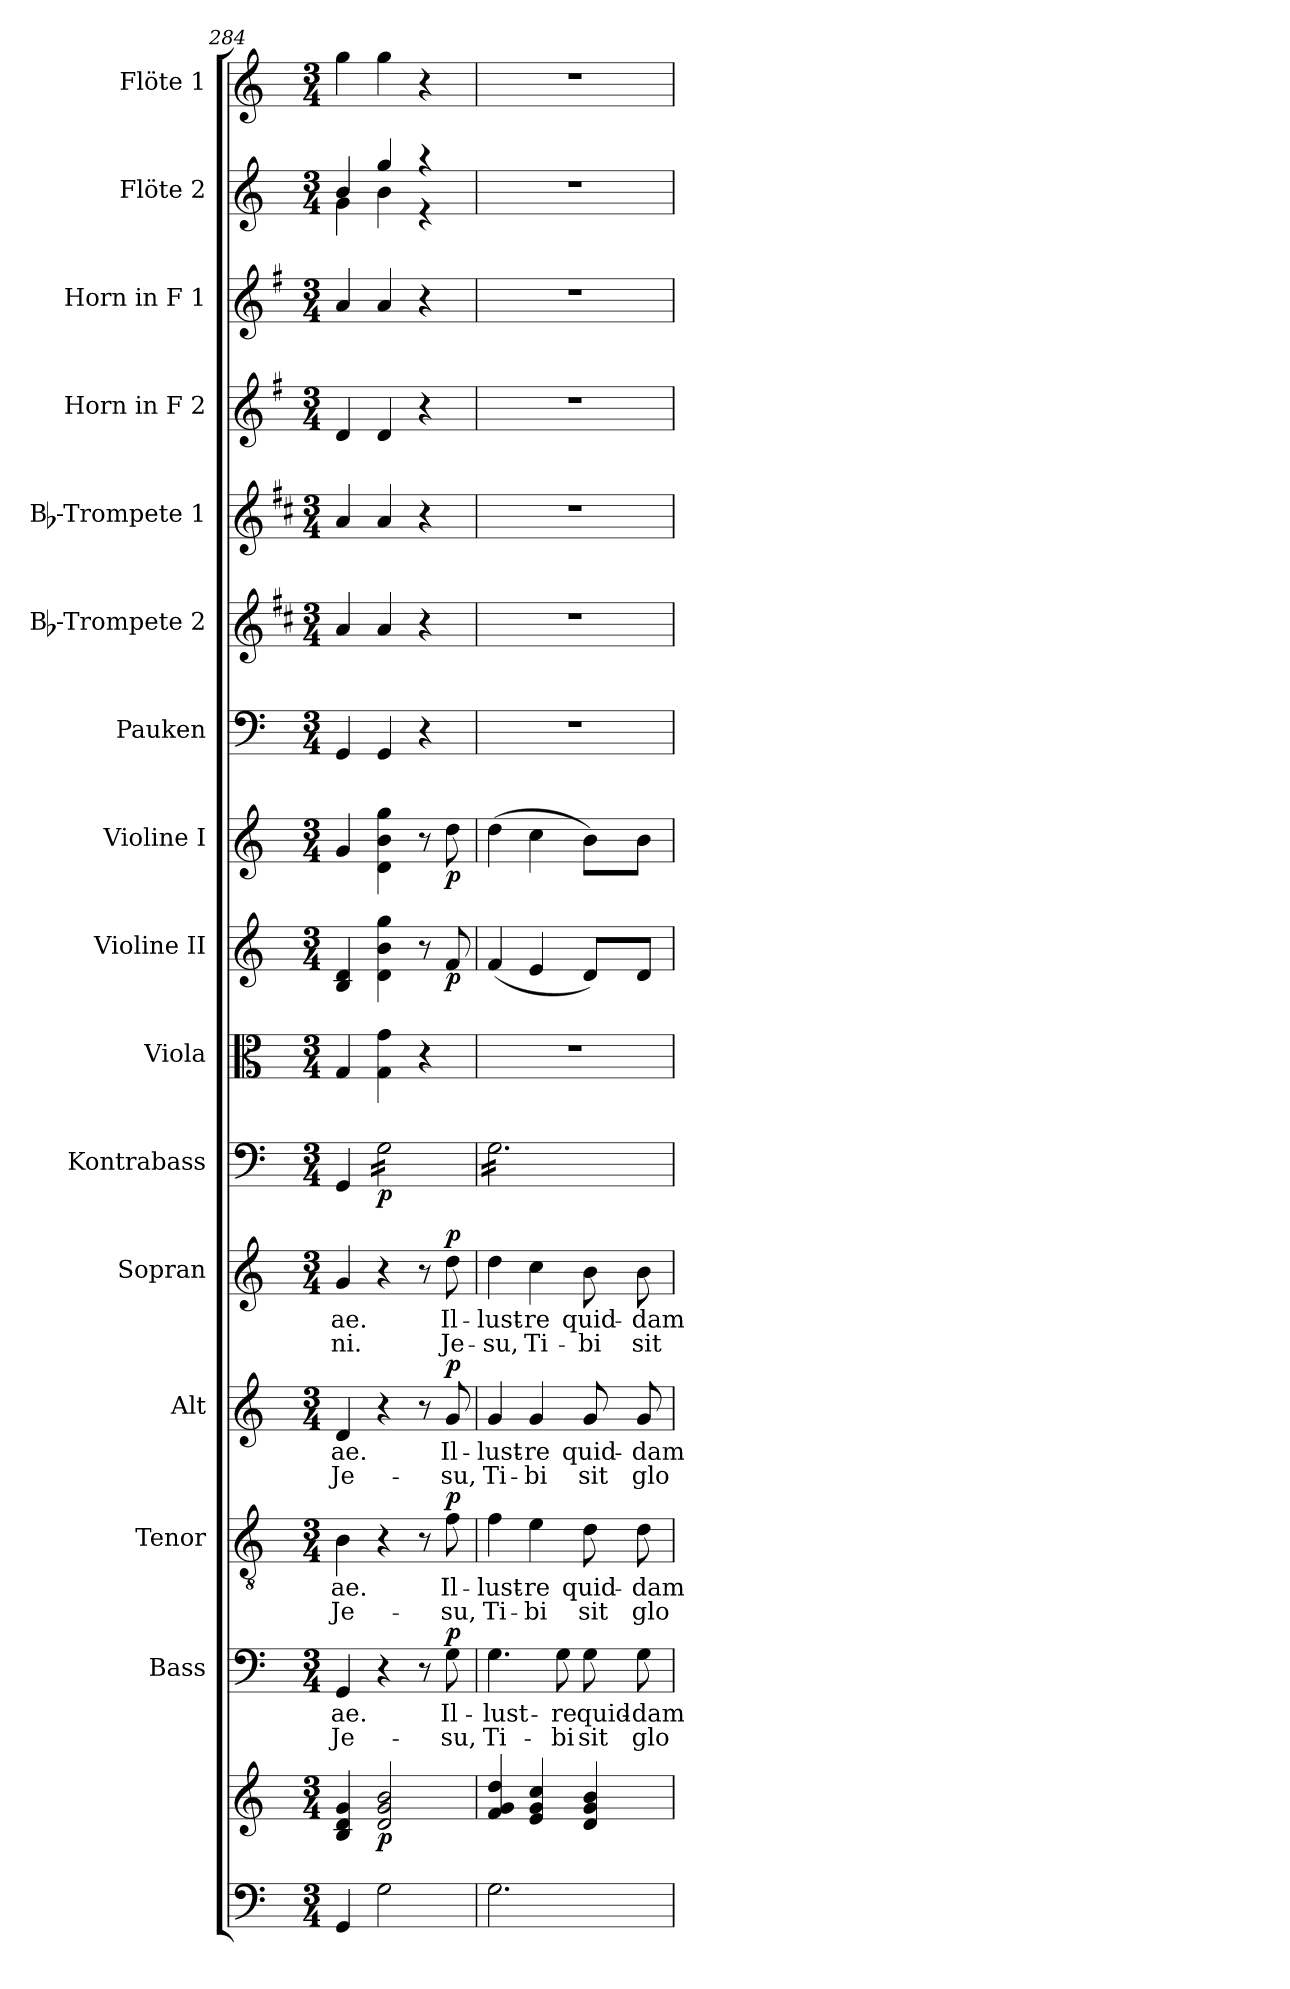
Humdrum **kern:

**kern	**kern	**dynam	**kern	**text	**text	**dynam	**kern	**text	**text	**dynam	**kern	**text	**text	**dynam	**kern	**text	**text	**dynam	**kern	**dynam	**kern	**kern	**dynam	**kern	**dynam	**kern	**kern	**kern	**kern	**kern	**kern	**kern
*part16	*part16	*part16	*part15	*part15	*part15	*part15	*part14	*part14	*part14	*part14	*part13	*part13	*part13	*part13	*part12	*part12	*part12	*part12	*part11	*part11	*part10	*part9	*part9	*part8	*part8	*part7	*part6	*part5	*part4	*part3	*part2	*part1
*staff17	*staff16	*staff16/17	*staff15	*staff15	*staff15	*staff15	*staff14	*staff14	*staff14	*staff14	*staff13	*staff13	*staff13	*staff13	*staff12	*staff12	*staff12	*staff12	*staff11	*staff11	*staff10	*staff9	*staff9	*staff8	*staff8	*staff7	*staff6	*staff5	*staff4	*staff3	*staff2	*staff1
*	*	*	*I"Bass	*	*	*	*I"Tenor	*	*	*	*I"Alt	*	*	*	*I"Sopran	*	*	*	*I"Kontrabass	*	*I"Viola	*I"Violine II	*	*I"Violine I	*	*I"Pauken	*I"Bb-Trompete 2	*I"Bb-Trompete 1	*I"Horn in F 2	*I"Horn in F 1	*I"Flöte 2	*I"Flöte 1
*	*	*	*I'B.	*	*	*	*I'T.	*	*	*	*I'A.	*	*	*	*I'S.	*	*	*	*I'Kb.	*	*I'Vla.	*I'Vl. II	*	*I'Vl. I	*	*I'Pk.	*I'Bb Trp. 2	*I'Bb Trp. 1	*	*	*I'Fl. 2	*I'Fl. 1
*clefF4	*clefG2	*	*clefF4	*	*	*	*clefGv2	*	*	*	*clefG2	*	*	*	*clefG2	*	*	*	*clefF4	*	*clefC3	*clefG2	*	*clefG2	*	*clefF4	*clefG2	*clefG2	*clefG2	*clefG2	*clefG2	*clefG2
*	*	*	*	*	*	*	*	*	*	*	*	*	*	*	*	*	*	*	*ITrd7c12	*	*	*	*	*	*	*	*ITrd1c2	*ITrd1c2	*ITrd4c7	*ITrd4c7	*	*
*k[]	*k[]	*	*k[]	*	*	*	*k[]	*	*	*	*k[]	*	*	*	*k[]	*	*	*	*k[]	*	*k[]	*k[]	*	*k[]	*	*k[]	*k[]	*k[]	*k[]	*k[]	*k[]	*k[]
*C:	*C:	*	*C:	*	*	*	*C:	*	*	*	*C:	*	*	*	*C:	*	*	*	*C:	*	*C:	*C:	*	*C:	*	*C:	*C:	*C:	*C:	*C:	*C:	*C:
*M3/4	*M3/4	*	*M3/4	*	*	*	*M3/4	*	*	*	*M3/4	*	*	*	*M3/4	*	*	*	*M3/4	*	*M3/4	*M3/4	*	*M3/4	*	*M3/4	*M3/4	*M3/4	*M3/4	*M3/4	*M3/4	*M3/4
=284	=284	=284	=284	=284	=284	=284	=284	=284	=284	=284	=284	=284	=284	=284	=284	=284	=284	=284	=284	=284	=284	=284	=284	=284	=284	=284	=284	=284	=284	=284	=284	=284
!	!	!	!	!LO:LY:b	!LO:LY:b	!	!	!LO:LY:b	!LO:LY:b	!	!	!LO:LY:b	!LO:LY:b	!	!	!LO:LY:b	!LO:LY:b	!	!	!	!	!	!	!	!	!	!	!	!	!	!	!
*	*	*	*	*	*	*	*	*	*	*	*	*	*	*	*	*	*	*	*	*	*	*	*	*	*	*	*	*	*	*	*^	*
4GG/	4B/ 4d/ 4g/	.	4GG/	-ae.	Je-	.	4B\	-ae.	Je-	.	4d/	-ae.	Je-	.	4g/	-ae.	-ni.	.	4GGG/	.	4G/	4B/ 4d/	.	4g/	.	4GG/	4g/	4g/	4G/	4d/	4b/	4g\	4gg\
!	!	!LO:DY:b	!	!	!	!	!	!	!	!	!	!	!	!	!	!	!	!	!	!LO:DY:b	!	!	!	!	!	!	!	!	!	!	!	!	!
*	*	*	*	*	*	*	*	*	*	*	*	*	*	*	*	*	*	*	*tremolo	*	*	*	*	*	*	*	*	*	*	*	*	*	*
2G\	2d/ 2g/ 2b/	p	4r	.	.	.	4r	.	.	.	4r	.	.	.	4r	.	.	.	16GG\LL	p	4G\ 4g\	4d\ 4b\ 4gg\	.	4d\ 4b\ 4gg\	.	4GG/	4g/	4g/	4G/	4d/	4gg/	4b\	4gg\
.	.	.	.	.	.	.	.	.	.	.	.	.	.	.	.	.	.	.	16GG\	.	.	.	.	.	.	.	.	.	.	.	.	.	.
.	.	.	.	.	.	.	.	.	.	.	.	.	.	.	.	.	.	.	16GG\	.	.	.	.	.	.	.	.	.	.	.	.	.	.
.	.	.	.	.	.	.	.	.	.	.	.	.	.	.	.	.	.	.	16GG\	.	.	.	.	.	.	.	.	.	.	.	.	.	.
.	.	.	8r	.	.	.	8r	.	.	.	8r	.	.	.	8r	.	.	.	16GG\	.	4r	8r	.	8r	.	4r	4r	4r	4r	4r	4r	4r	4r
.	.	.	.	.	.	.	.	.	.	.	.	.	.	.	.	.	.	.	16GG\	.	.	.	.	.	.	.	.	.	.	.	.	.	.
!	!	!	!	!LO:LY:b	!LO:LY:b	!LO:DY:a	!	!LO:LY:b	!LO:LY:b	!LO:DY:a	!	!LO:LY:b	!LO:LY:b	!LO:DY:a	!	!LO:LY:b	!LO:LY:b	!LO:DY:a	!	!	!	!	!LO:DY:b	!	!LO:DY:b	!	!	!	!	!	!	!	!
.	.	.	8G\	Il-	-su,	p	8f\	Il-	-su,	p	8g/	Il-	-su,	p	8dd\	Il-	Je-	p	16GG\	.	.	8f/	p	8dd\	p	.	.	.	.	.	.	.	.
.	.	.	.	.	.	.	.	.	.	.	.	.	.	.	.	.	.	.	16GG\JJ	.	.	.	.	.	.	.	.	.	.	.	.	.	.
*	*	*	*	*	*	*	*	*	*	*	*	*	*	*	*	*	*	*	*	*	*	*	*	*	*	*	*	*	*	*	*v	*v	*
=285	=285	=285	=285	=285	=285	=285	=285	=285	=285	=285	=285	=285	=285	=285	=285	=285	=285	=285	=285	=285	=285	=285	=285	=285	=285	=285	=285	=285	=285	=285	=285	=285
!	!	!	!	!LO:LY:b	!LO:LY:b	!	!	!LO:LY:b	!LO:LY:b	!	!	!LO:LY:b	!LO:LY:b	!	!	!LO:LY:b	!LO:LY:b	!	!	!	!	!	!	!	!	!	!	!	!	!	!	!
2.G\	4f/ 4g/ 4dd/	.	4.G\	-lust-	Ti-	.	4f\	-lust-	Ti-	.	4g/	-lust-	Ti-	.	4dd\	-lust-	-su,	.	16GG\LL	.	2.r	(<4f/	.	(>4dd\	.	2.r	2.r	2.r	2.r	2.r	2.r	2.r
.	.	.	.	.	.	.	.	.	.	.	.	.	.	.	.	.	.	.	16GG\	.	.	.	.	.	.	.	.	.	.	.	.	.
.	.	.	.	.	.	.	.	.	.	.	.	.	.	.	.	.	.	.	16GG\	.	.	.	.	.	.	.	.	.	.	.	.	.
.	.	.	.	.	.	.	.	.	.	.	.	.	.	.	.	.	.	.	16GG\	.	.	.	.	.	.	.	.	.	.	.	.	.
!	!	!	!	!	!	!	!	!LO:LY:b	!LO:LY:b	!	!	!LO:LY:b	!LO:LY:b	!	!	!LO:LY:b	!LO:LY:b	!	!	!	!	!	!	!	!	!	!	!	!	!	!	!
.	4e/ 4g/ 4cc/	.	.	.	.	.	4e\	-re	-bi	.	4g/	-re	-bi	.	4cc\	-re	Ti-	.	16GG\	.	.	4e/	.	4cc\	.	.	.	.	.	.	.	.
.	.	.	.	.	.	.	.	.	.	.	.	.	.	.	.	.	.	.	16GG\	.	.	.	.	.	.	.	.	.	.	.	.	.
!	!	!	!	!LO:LY:b	!LO:LY:b	!	!	!	!	!	!	!	!	!	!	!	!	!	!	!	!	!	!	!	!	!	!	!	!	!	!	!
.	.	.	8G\	-re	-bi	.	.	.	.	.	.	.	.	.	.	.	.	.	16GG\	.	.	.	.	.	.	.	.	.	.	.	.	.
.	.	.	.	.	.	.	.	.	.	.	.	.	.	.	.	.	.	.	16GG\	.	.	.	.	.	.	.	.	.	.	.	.	.
!	!	!	!	!LO:LY:b	!LO:LY:b	!	!	!LO:LY:b	!LO:LY:b	!	!	!LO:LY:b	!LO:LY:b	!	!	!LO:LY:b	!LO:LY:b	!	!	!	!	!	!	!	!	!	!	!	!	!	!	!
.	4d/ 4g/ 4b/	.	8G\	quid-	sit	.	8d\	quid-	sit	.	8g/	quid-	sit	.	8b\	quid-	-bi	.	16GG\	.	.	8d/L)	.	8b\L)	.	.	.	.	.	.	.	.
.	.	.	.	.	.	.	.	.	.	.	.	.	.	.	.	.	.	.	16GG\	.	.	.	.	.	.	.	.	.	.	.	.	.
!	!	!	!	!LO:LY:b	!LO:LY:b	!	!	!LO:LY:b	!LO:LY:b	!	!	!LO:LY:b	!LO:LY:b	!	!	!LO:LY:b	!LO:LY:b	!	!	!	!	!	!	!	!	!	!	!	!	!	!	!
.	.	.	8G\	-dam	glo-	.	8d\	-dam	glo-	.	8g/	-dam	glo-	.	8b\	-dam	sit	.	16GG\	.	.	8d/J	.	8b\J	.	.	.	.	.	.	.	.
.	.	.	.	.	.	.	.	.	.	.	.	.	.	.	.	.	.	.	16GG\JJ	.	.	.	.	.	.	.	.	.	.	.	.	.
*	*	*	*	*	*	*	*	*	*	*	*	*	*	*	*	*	*	*	*Xtremolo	*	*	*	*	*	*	*	*	*	*	*	*	*
=	=	=	=	=	=	=	=	=	=	=	=	=	=	=	=	=	=	=	=	=	=	=	=	=	=	=	=	=	=	=	=	=
*-	*-	*-	*-	*-	*-	*-	*-	*-	*-	*-	*-	*-	*-	*-	*-	*-	*-	*-	*-	*-	*-	*-	*-	*-	*-	*-	*-	*-	*-	*-	*-	*-
